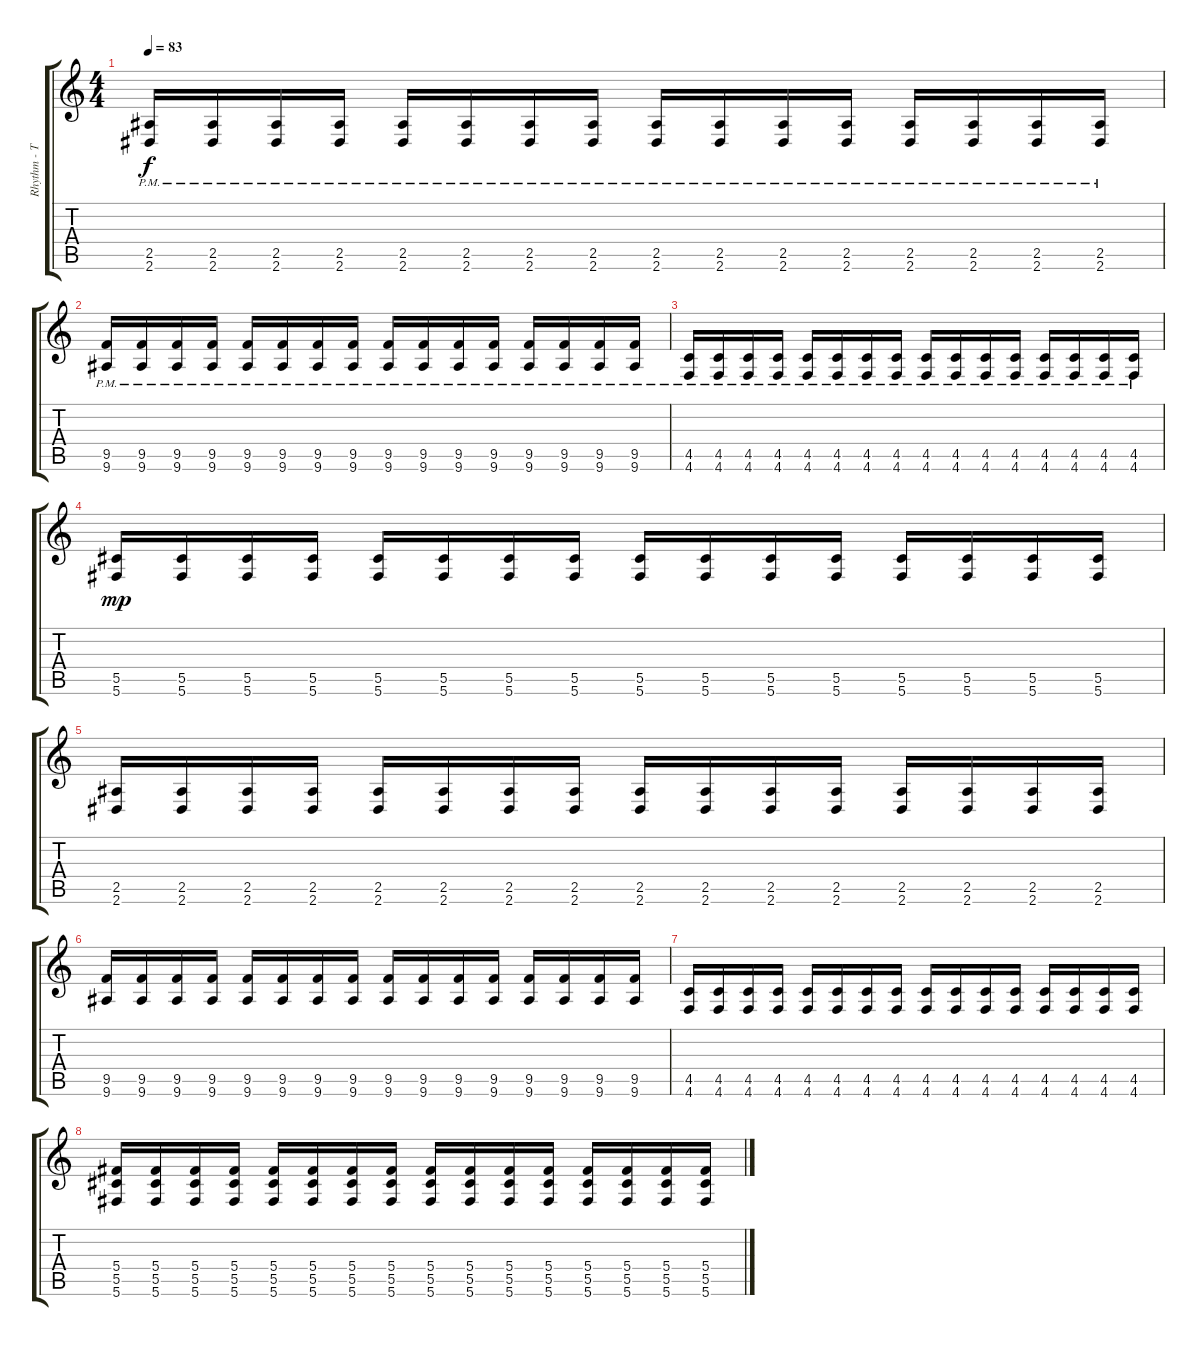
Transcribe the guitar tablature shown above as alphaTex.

\track ("Rhythm - Taylor York" "Rhythm - T") {instrument acousticguitarsteel}
\staff {score tabs}
\tuning (Eb4 Bb3 Gb3 Db3 Ab2 Db2) {hide}
\ts (4 4)
\tempo 83
\clef g2
\ks c
(2.5{pm} 2.6{pm}).16{dy f} (2.5{pm} 2.6{pm}).16 (2.5{pm} 2.6{pm}).16 (2.5{pm} 2.6{pm}).16 (2.5{pm} 2.6{pm}).16 (2.5{pm} 2.6{pm}).16 (2.5{pm} 2.6{pm}).16 (2.5{pm} 2.6{pm}).16 (2.5{pm} 2.6{pm}).16 (2.5{pm} 2.6{pm}).16 (2.5{pm} 2.6{pm}).16 (2.5{pm} 2.6{pm}).16 (2.5{pm} 2.6{pm}).16 (2.5{pm} 2.6{pm}).16 (2.5{pm} 2.6{pm}).16 (2.5{pm} 2.6{pm}).16 |
(9.5{pm} 9.6{pm}).16 (9.5{pm} 9.6{pm}).16 (9.5{pm} 9.6{pm}).16 (9.5{pm} 9.6{pm}).16 (9.5{pm} 9.6{pm}).16 (9.5{pm} 9.6{pm}).16 (9.5{pm} 9.6{pm}).16 (9.5{pm} 9.6{pm}).16 (9.5{pm} 9.6{pm}).16 (9.5{pm} 9.6{pm}).16 (9.5{pm} 9.6{pm}).16 (9.5{pm} 9.6{pm}).16 (9.5{pm} 9.6{pm}).16 (9.5{pm} 9.6{pm}).16 (9.5{pm} 9.6{pm}).16 (9.5{pm} 9.6{pm}).16 |
(4.5{pm} 4.6{pm}).16 (4.5{pm} 4.6{pm}).16 (4.5{pm} 4.6{pm}).16 (4.5{pm} 4.6{pm}).16 (4.5{pm} 4.6{pm}).16 (4.5{pm} 4.6{pm}).16 (4.5{pm} 4.6{pm}).16 (4.5{pm} 4.6{pm}).16 (4.5{pm} 4.6{pm}).16 (4.5{pm} 4.6{pm}).16 (4.5{pm} 4.6{pm}).16 (4.5{pm} 4.6{pm}).16 (4.5{pm} 4.6{pm}).16 (4.5{pm} 4.6{pm}).16 (4.5{pm} 4.6{pm}).16 (4.5{pm} 4.6{pm}).16 |
(5.5 5.6).16{dy mp} (5.5 5.6).16 (5.5 5.6).16 (5.5 5.6).16 (5.5 5.6).16 (5.5 5.6).16 (5.5 5.6).16 (5.5 5.6).16 (5.5 5.6).16 (5.5 5.6).16 (5.5 5.6).16 (5.5 5.6).16 (5.5 5.6).16 (5.5 5.6).16 (5.5 5.6).16 (5.5 5.6).16 |
(2.5 2.6).16 (2.5 2.6).16 (2.5 2.6).16 (2.5 2.6).16 (2.5 2.6).16 (2.5 2.6).16 (2.5 2.6).16 (2.5 2.6).16 (2.5 2.6).16 (2.5 2.6).16 (2.5 2.6).16 (2.5 2.6).16 (2.5 2.6).16 (2.5 2.6).16 (2.5 2.6).16 (2.5 2.6).16 |
(9.5 9.6).16 (9.5 9.6).16 (9.5 9.6).16 (9.5 9.6).16 (9.5 9.6).16 (9.5 9.6).16 (9.5 9.6).16 (9.5 9.6).16 (9.5 9.6).16 (9.5 9.6).16 (9.5 9.6).16 (9.5 9.6).16 (9.5 9.6).16 (9.5 9.6).16 (9.5 9.6).16 (9.5 9.6).16 |
(4.5 4.6).16 (4.5 4.6).16 (4.5 4.6).16 (4.5 4.6).16 (4.5 4.6).16 (4.5 4.6).16 (4.5 4.6).16 (4.5 4.6).16 (4.5 4.6).16 (4.5 4.6).16 (4.5 4.6).16 (4.5 4.6).16 (4.5 4.6).16 (4.5 4.6).16 (4.5 4.6).16 (4.5 4.6).16 |
(5.4 5.5 5.6).16 (5.4 5.5 5.6).16 (5.4 5.5 5.6).16 (5.4 5.5 5.6).16 (5.4 5.5 5.6).16 (5.4 5.5 5.6).16 (5.4 5.5 5.6).16 (5.4 5.5 5.6).16 (5.4 5.5 5.6).16 (5.4 5.5 5.6).16 (5.4 5.5 5.6).16 (5.4 5.5 5.6).16 (5.4 5.5 5.6).16 (5.4 5.5 5.6).16 (5.4 5.5 5.6).16 (5.4 5.5 5.6).16
